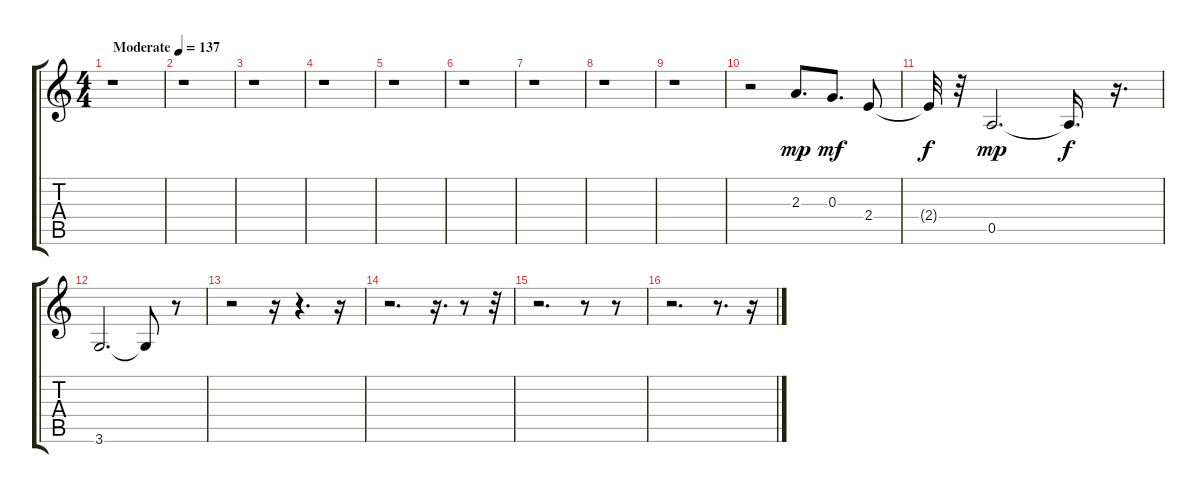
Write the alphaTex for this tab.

\track "" {instrument fretlessbass}
\staff {score tabs}
\tuning (E4 B3 G3 D3 A2 E2) {hide}
\ts (4 4)
\tempo (137 "Moderate")
\clef g2
\ks c
r.1{dy mp instrument fretlessbass} |
r.1 |
r.1 |
r.1 |
r.1 |
r.1 |
r.1 |
r.1 |
r.1 |
r.2 2.3.8{d} 0.3.8{d dy mf} 2.4.8 |
2.4{t}.32{dy f} r.32 0.5.2{d dy mp} 0.5{t}.16{d dy f} r.16{d} |
3.6.2{d} 3.6{t}.8 r.8 |
r.2 r.16 r.4{d} r.16 |
r.2{d} r.16{d} r.8 r.32 |
r.2{d} r.8 r.8 |
r.2{d} r.8{d} r.16
